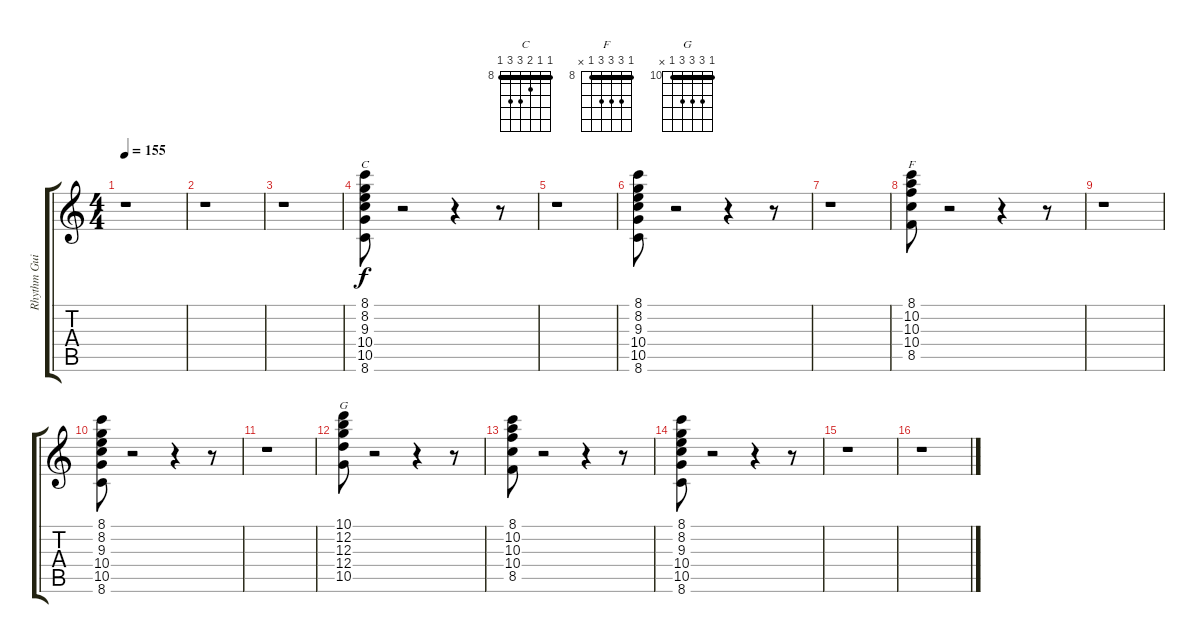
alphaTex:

\track ("Rhythm Guitar" "Rhythm Gui") {instrument acousticguitarsteel}
\staff {score tabs}
\tuning (E4 B3 G3 D3 A2 E2) {hide}
\chord ("C" 8 8 9 10 10 8) {firstfret 8 barre 8}
\chord ("F" 8 10 10 10 8 x) {firstfret 8 barre 8}
\chord ("G" 10 12 12 12 10 x) {firstfret 10 barre 10}
\ts (4 4)
\tempo 155
\clef g2
\ks c
r.1{dy f} |
r.1 |
r.1 |
(8.1 8.2 9.3 10.4 10.5 8.6).8{ch "C"} r.2 r.4 r.8 |
r.1 |
(8.1 8.2 9.3 10.4 10.5 8.6).8 r.2 r.4 r.8 |
r.1 |
(8.1 10.2 10.3 10.4 8.5).8{ch "F"} r.2 r.4 r.8 |
r.1 |
(8.1 8.2 9.3 10.4 10.5 8.6).8 r.2 r.4 r.8 |
r.1 |
(10.1 12.2 12.3 12.4 10.5).8{ch "G"} r.2 r.4 r.8 |
(8.1 10.2 10.3 10.4 8.5).8 r.2 r.4 r.8 |
(8.1 8.2 9.3 10.4 10.5 8.6).8 r.2 r.4 r.8 |
r.1 |
r.1
